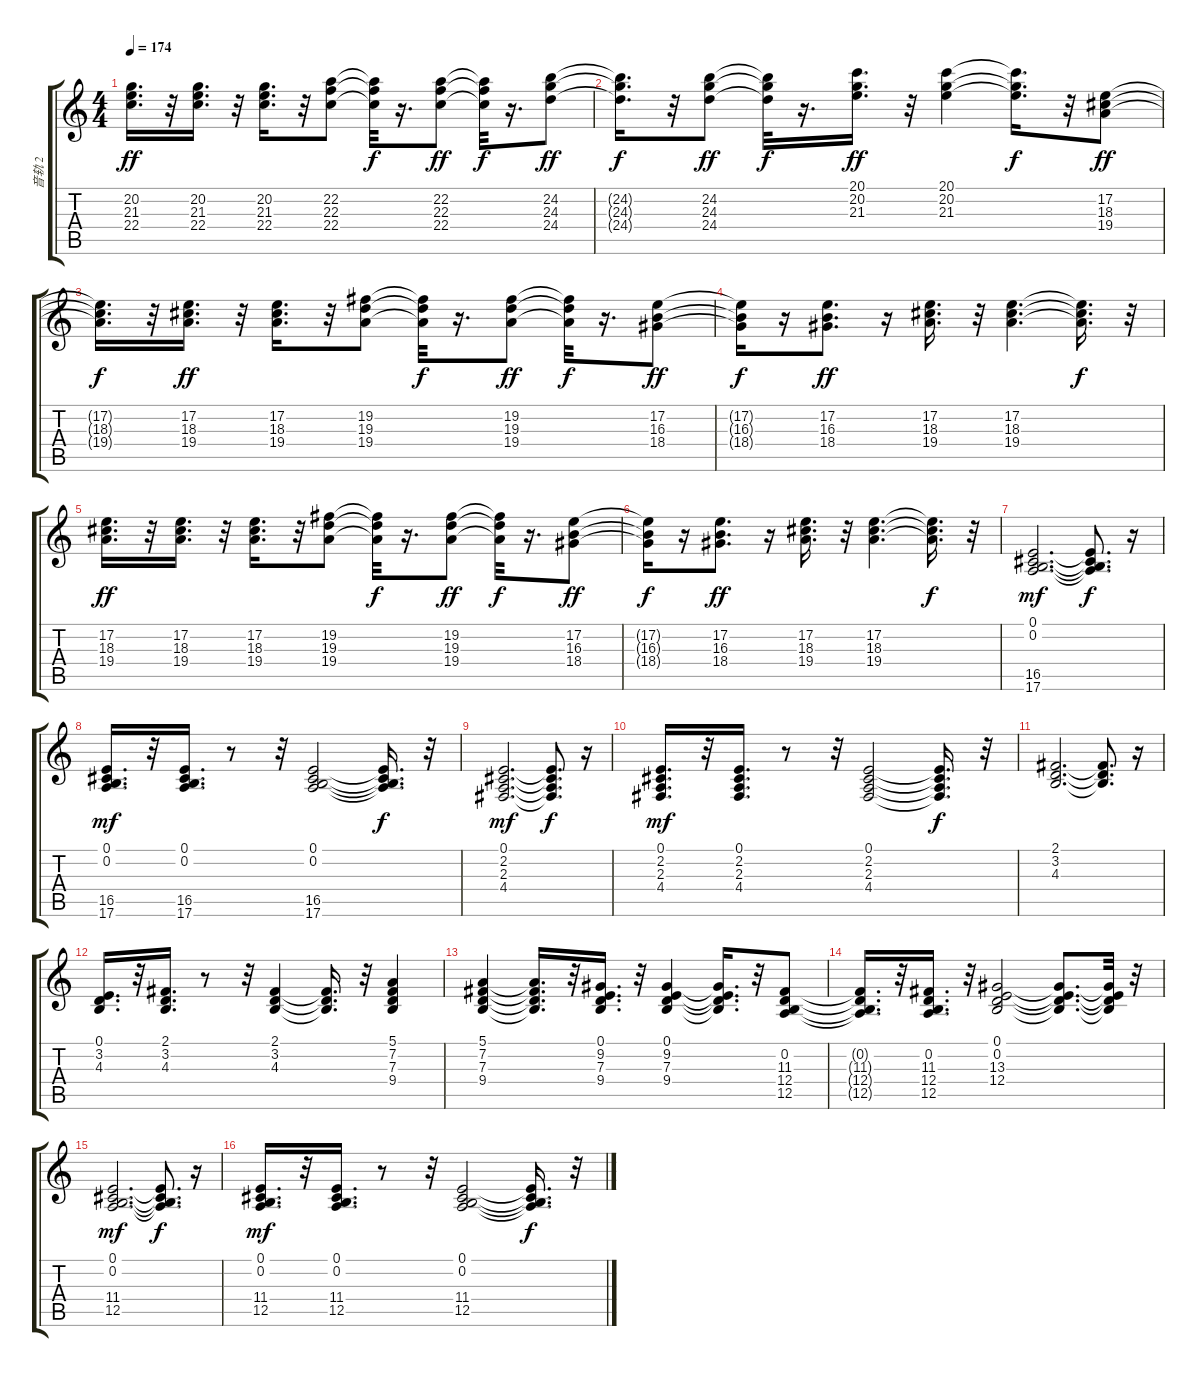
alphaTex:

\track ("音轨 2" "音轨 2") {instrument lead2sawtooth}
\staff {score tabs}
\tuning (E4 B3 G3 D3 A2 E2) {hide}
\ts (4 4)
\tempo 174
\clef g2
\ks c
(20.2 21.3 22.4).16{d dy ff} r.32 (20.2 21.3 22.4).16{d} r.32 (20.2 21.3 22.4).16{d} r.32 (22.2 22.3 22.4).8 (22.2{t} 22.3{t} 22.4{t}).32{dy f} r.16{d} (22.2 22.3 22.4).8{dy ff} (22.2{t} 22.3{t} 22.4{t}).32{dy f} r.16{d} (24.2 24.3 24.4).8{dy ff} |
(24.2{t} 24.3{t} 24.4{t}).16{d dy f} r.32 (24.2 24.3 24.4).8{dy ff} (24.2{t} 24.3{t} 24.4{t}).32{dy f} r.16{d} (20.1 20.2 21.3).16{d dy ff} r.32 (20.1 20.2 21.3).4 (20.1{t} 20.2{t} 21.3{t}).16{d dy f} r.32 (17.2 18.3 19.4).8{dy ff} |
(17.2{t} 18.3{t} 19.4{t}).16{d dy f} r.32 (17.2 18.3 19.4).16{d dy ff} r.32 (17.2 18.3 19.4).16{d} r.32 (19.2 19.3 19.4).8 (19.2{t} 19.3{t} 19.4{t}).32{dy f} r.16{d} (19.2 19.3 19.4).8{dy ff} (19.2{t} 19.3{t} 19.4{t}).32{dy f} r.16{d} (17.2 16.3 18.4).8{dy ff} |
(17.2{t} 16.3{t} 18.4{t}).16{dy f} r.16 (17.2 16.3 18.4).8{d dy ff} r.16 (17.2 18.3 19.4).16{d} r.32 (17.2 18.3 19.4).4{d} (17.2{t} 18.3{t} 19.4{t}).16{d dy f} r.32 |
(17.2 18.3 19.4).16{d dy ff} r.32 (17.2 18.3 19.4).16{d} r.32 (17.2 18.3 19.4).16{d} r.32 (19.2 19.3 19.4).8 (19.2{t} 19.3{t} 19.4{t}).32{dy f} r.16{d} (19.2 19.3 19.4).8{dy ff} (19.2{t} 19.3{t} 19.4{t}).32{dy f} r.16{d} (17.2 16.3 18.4).8{dy ff} |
(17.2{t} 16.3{t} 18.4{t}).16{dy f} r.16 (17.2 16.3 18.4).8{d dy ff} r.16 (17.2 18.3 19.4).16{d} r.32 (17.2 18.3 19.4).4{d} (17.2{t} 18.3{t} 19.4{t}).16{d dy f} r.32 |
(0.1 0.2 16.5 17.6).2{d dy mf} (0.1{t} 0.2{t} 16.5{t} 17.6{t}).8{d dy f} r.16 |
(0.1 0.2 16.5 17.6).16{d dy mf} r.32 (0.1 0.2 16.5 17.6).16{d} r.8 r.32 (0.1 0.2 16.5 17.6).2 (0.1{t} 0.2{t} 16.5{t} 17.6{t}).16{d dy f} r.32 |
(0.1 2.2 2.3 4.4).2{d dy mf} (0.1{t} 2.2{t} 2.3{t} 4.4{t}).8{d dy f} r.16 |
(0.1 2.2 2.3 4.4).16{d dy mf} r.32 (0.1 2.2 2.3 4.4).16{d} r.8 r.32 (0.1 2.2 2.3 4.4).2 (0.1{t} 2.2{t} 2.3{t} 4.4{t}).16{d dy f} r.32 |
(2.1 3.2 4.3).2{d} (2.1{t} 3.2{t} 4.3{t}).8{d} r.16 |
(0.1 3.2 4.3).16{d} r.32 (2.1 3.2 4.3).16{d} r.8 r.32 (2.1 3.2 4.3).4 (2.1{t} 3.2{t} 4.3{t}).16{d} r.32 (5.1 7.2 7.3 9.4).4 |
(5.1 7.2 7.3 9.4).4 (5.1{t} 7.2{t} 7.3{t} 9.4{t}).16{d} r.32 (0.1 9.2 7.3 9.4).16{d} r.32 (0.1 9.2 7.3 9.4).4 (0.1{t} 9.2{t} 7.3{t} 9.4{t}).16{d} r.32 (0.2 11.3 12.4 12.5).8 |
(0.2{t} 11.3{t} 12.4{t} 12.5{t}).16{d} r.32 (0.2 11.3 12.4 12.5).16{d} r.32 (0.1 0.2 13.3 12.4).2 (0.1{t} 0.2{t} 13.3{t} 12.4{t}).8{d} (0.1{t} 0.2{t} 13.3{t} 12.4{t}).32 r.32 |
(0.1 0.2 11.4 12.5).2{d dy mf} (0.1{t} 0.2{t} 11.4{t} 12.5{t}).8{d dy f} r.16 |
(0.1 0.2 11.4 12.5).16{d dy mf} r.32 (0.1 0.2 11.4 12.5).16{d} r.8 r.32 (0.1 0.2 11.4 12.5).2 (0.1{t} 0.2{t} 11.4{t} 12.5{t}).16{d dy f} r.32
